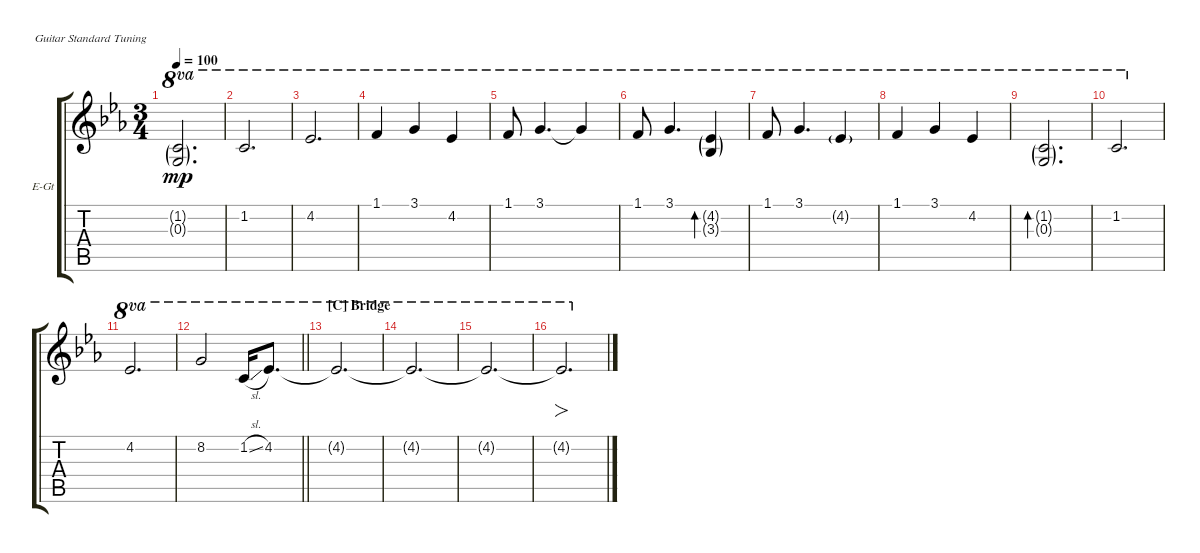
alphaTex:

\defaultSystemsLayout 4
\bracketExtendMode groupsimilarinstruments
\firstSystemTrackNameOrientation horizontal
\otherSystemsTrackNameOrientation horizontal
\track ("Electric Guitar" "E-Gt") {instrument overdrivenguitar}
\staff {score tabs}
\tuning (E4 B3 G3 D3 A2 E2)
\ts (3 4)
\tempo 100
\clef g2
\scale
0.333333
\ks cminor
(1.2{g} 0.3{g}).2{d ot 8va dy mp} |
\scale
0.333333 1.2.2{d ot 8va} |
\scale
0.333333 4.2.2{d ot 8va} |
\scale
0.333333 1.1.4{ot 8va} 3.1.4{ot 8va} 4.2.4{ot 8va} |
\scale
0.333333 1.1.8{ot 8va} 3.1.4{d ot 8va} 3.1{t}.4{ot 8va} |
\scale
0.333333 1.1.8{ot 8va} 3.1.4{d ot 8va} (4.2{g} 3.3{g}).4{bd 30 ot 8va} |
\scale
0.333333 1.1.8{ot 8va} 3.1.4{d ot 8va} 4.2{g}.4{ot 8va} |
\scale
0.333333 1.1.4{ot 8va} 3.1.4{ot 8va} 4.2.4{ot 8va} |
\scale
0.333333 (1.2{g} 0.3{g}).2{d bd 30 ot 8va} |
\scale
0.333333 1.2.2{d ot 8va} |
\scale
0.333333 4.2.2{d ot 8va} |
\scale
0.333333
\barLineRight lightlight
8.2.2{ot 8va} 1.2{sl}.16{ot 8va} 4.2.8{d ot 8va} |
\section ("C" "Bridge")
\scale
0.333333 4.2{t}.2{d ot 8va} |
\scale
0.333333 4.2{t}.2{d ot 8va} |
\scale
0.333333 4.2{t}.2{d ot 8va} |
\scale
0.333333 4.2{t}.2{fo d ot 8va}
